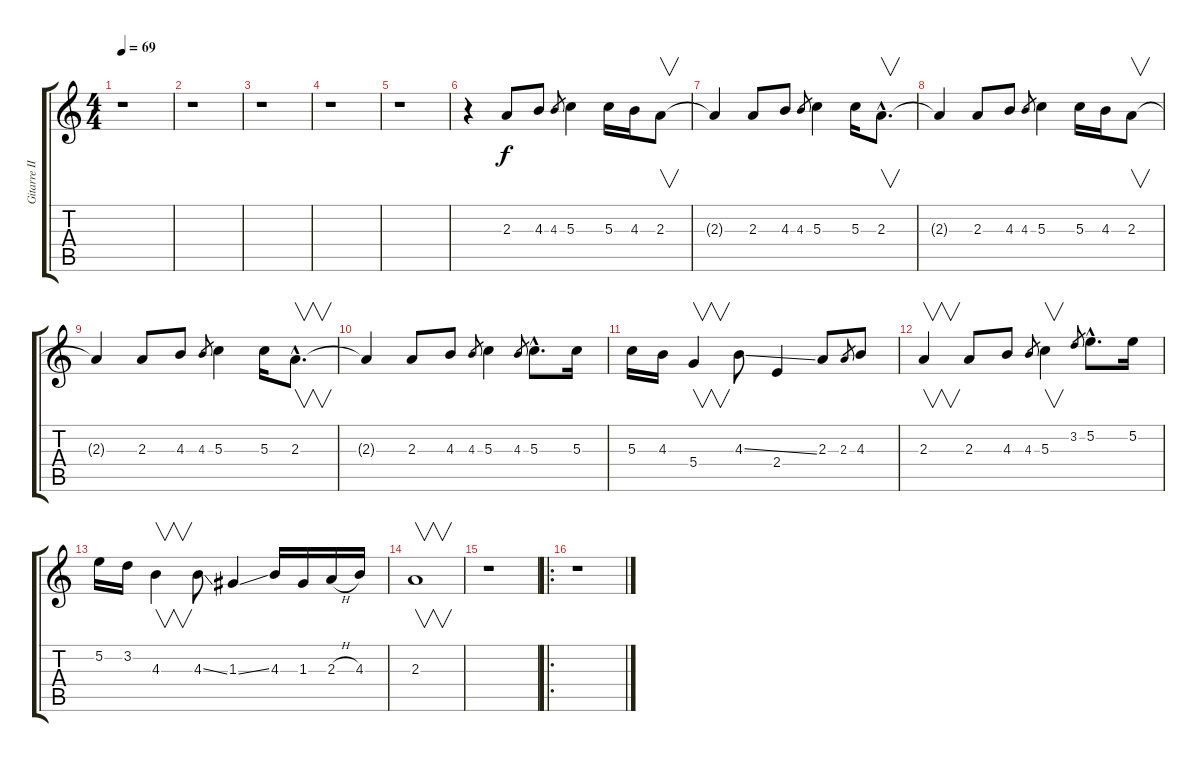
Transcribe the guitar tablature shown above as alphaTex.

\track ("Gitarre II (clean)" "Gitarre II") {instrument electricguitarclean}
\staff {score tabs}
\tuning (E4 B3 G3 D3 A2 E2) {hide}
\ts (4 4)
\tempo 69
\clef g2
\ks c
r.1{dy f instrument electricguitarclean} |
r.1 |
r.1 |
r.1 |
r.1 |
r.4 2.3.8 4.3.8 4.3.8{gr} 5.3.4 5.3.16 4.3.16 2.3.8{v} |
2.3{t}.4 2.3.8 4.3.8 4.3.8{gr} 5.3.4 5.3.16 2.3{hac}.8{v d} |
2.3{t}.4 2.3.8 4.3.8 4.3.8{gr} 5.3.4 5.3.16 4.3.16 2.3.8{v} |
2.3{t}.4 2.3.8 4.3.8 4.3.8{gr} 5.3.4 5.3.16 2.3{hac}.8{v d} |
2.3{t}.4 2.3.8 4.3.8 4.3.8{gr} 5.3.4 4.3.8{gr} 5.3{hac}.8{d} 5.3.16 |
5.3.16 4.3.16 5.4.4{v} 4.3{ss}.8 2.4.4 2.3.8 2.3.8{gr} 4.3.8 |
2.3.4{v} 2.3.8 4.3.8 4.3.8{gr} 5.3.4{v} 3.2.8{gr} 5.2{hac}.8{d} 5.2.16 |
5.2.16 3.2.16 4.3.4{v} 4.3{ss}.8 1.3{ss}.4 4.3.16 1.3.16 2.3{h}.16 4.3.16 |
2.3.1{v} |
r.1 |
\ro
r.1
